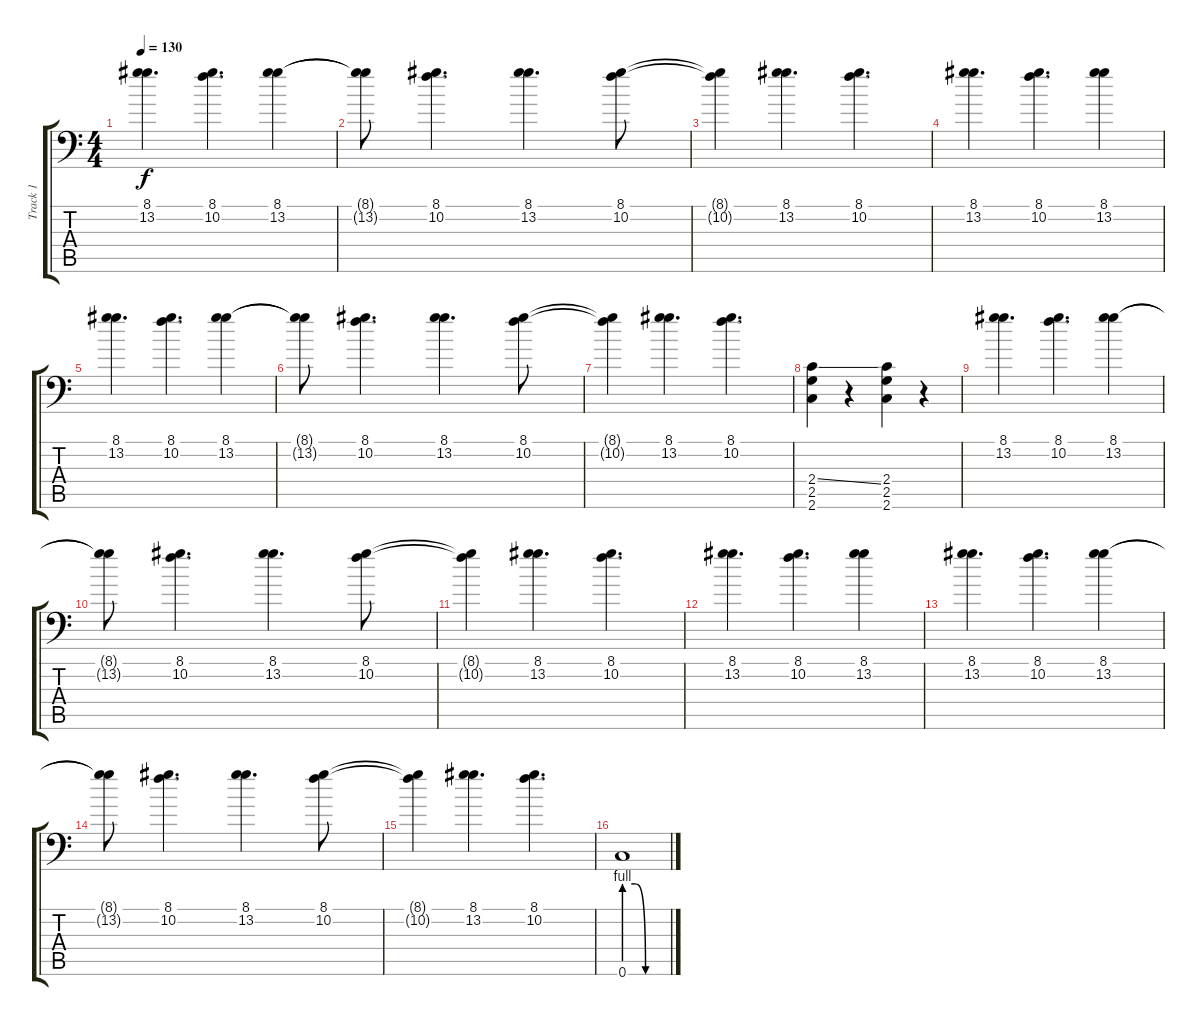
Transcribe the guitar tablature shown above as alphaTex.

\track ("Track 1" "Track 1") {instrument distortionguitar}
\staff {score tabs}
\tuning (C4 G3 Eb3 Bb2 F2 Bb1) {hide}
\ts (4 4)
\tempo 130
\clef f4
\ks c
(8.1 13.2).4{d dy f} (8.1 10.2).4{d} (8.1 13.2).4 |
(8.1{t} 13.2{t}).8 (8.1 10.2).4{d} (8.1 13.2).4{d} (8.1 10.2).8 |
(8.1{t} 10.2{t}).4 (8.1 13.2).4{d} (8.1 10.2).4{d} |
(8.1 13.2).4{d} (8.1 10.2).4{d} (8.1 13.2).4 |
(8.1 13.2).4{d} (8.1 10.2).4{d} (8.1 13.2).4 |
(8.1{t} 13.2{t}).8 (8.1 10.2).4{d} (8.1 13.2).4{d} (8.1 10.2).8 |
(8.1{t} 10.2{t}).4 (8.1 13.2).4{d} (8.1 10.2).4{d} |
(2.4{ss} 2.5 2.6).4 r.4 (2.4 2.5 2.6).4 r.4 |
(8.1 13.2).4{d} (8.1 10.2).4{d} (8.1 13.2).4 |
(8.1{t} 13.2{t}).8 (8.1 10.2).4{d} (8.1 13.2).4{d} (8.1 10.2).8 |
(8.1{t} 10.2{t}).4 (8.1 13.2).4{d} (8.1 10.2).4{d} |
(8.1 13.2).4{d} (8.1 10.2).4{d} (8.1 13.2).4 |
(8.1 13.2).4{d} (8.1 10.2).4{d} (8.1 13.2).4 |
(8.1{t} 13.2{t}).8 (8.1 10.2).4{d} (8.1 13.2).4{d} (8.1 10.2).8 |
(8.1{t} 10.2{t}).4 (8.1 13.2).4{d} (8.1 10.2).4{d} |
0.6{be (custom 0 4 15 4 30 0 60 0)}.1
